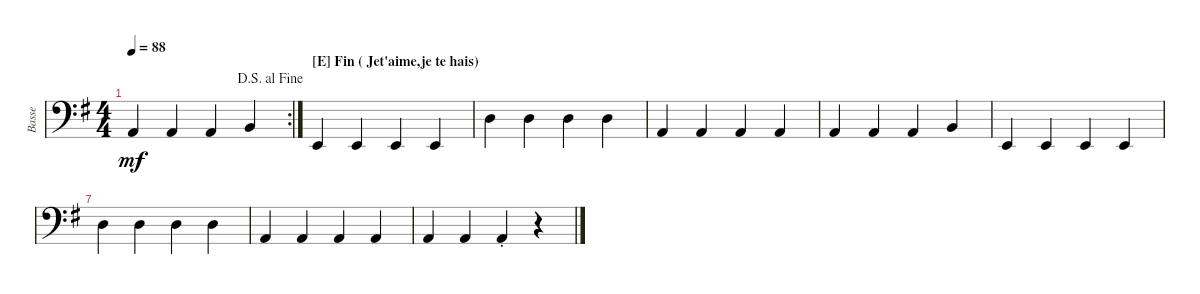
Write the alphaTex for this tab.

\defaultSystemsLayout 4
\bracketExtendMode groupsimilarinstruments
\firstSystemTrackNameMode fullname
\otherSystemsTrackNameMode fullname
\defaultBarNumberDisplay FirstOfSystem
\track ("Basse" "el.bs.") {defaultSystemsLayout 4 instrument electricbassfinger}
\staff {score}
\tuning (G2 D2 A1 E1)
\rc 2
\ts (4 4)
\jump dalsegnoalfine
\tempo 88
\clef f4
\ks g
0.3{acc forcenatural}.4{dy mf} 0.3{acc forcenatural}.4 0.3{acc forcenatural}.4 2.3{acc forcenatural}.4 |
\section ("E" "Fin ( Jet'aime,je te hais)")
\scale
0.315938 0.4{acc forcenatural}.4 0.4{acc forcenatural}.4 0.4{acc forcenatural}.4 0.4{acc forcenatural}.4 |
\scale
0.220631 0.2{acc forcenatural}.4 0.2{acc forcenatural}.4 0.2{acc forcenatural}.4 0.2{acc forcenatural}.4 |
\scale
0.220631 0.3{acc forcenatural}.4 0.3{acc forcenatural}.4 0.3{acc forcenatural}.4 5.4{acc forcenatural}.4 |
\scale
0.242799 0.3{acc forcenatural}.4 0.3{acc forcenatural}.4 0.3{acc forcenatural}.4 2.3{acc forcenatural}.4 |
0.4{acc forcenatural}.4 0.4{acc forcenatural}.4 0.4{acc forcenatural}.4 0.4{acc forcenatural}.4 |
0.2{acc forcenatural}.4 0.2{acc forcenatural}.4 0.2{acc forcenatural}.4 0.2{acc forcenatural}.4 |
0.3{acc forcenatural}.4 0.3{acc forcenatural}.4 0.3{acc forcenatural}.4 5.4{acc forcenatural}.4 |
0.3{acc forcenatural}.4 0.3{acc forcenatural}.4 0.3{st acc forcenatural}.4 r.4
